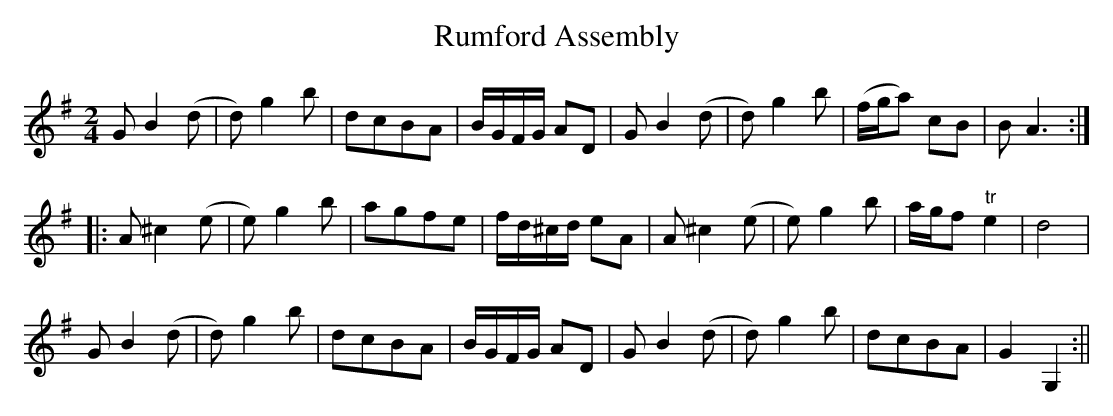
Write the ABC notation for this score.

X:1
T:Rumford Assembly
M:2/4
L:1/8
K:G
G B2 (d|d) g2 b|dcBA|B/G/F/G/ AD|G B2 (d|d) g2 b|(f/g/a) cB|B A3:|
|:A ^c2 (e|e) g2 b|agfe|f/d/^c/d/ eA|A ^c2 (e|e) g2 b|a/g/f "tr"e2|d4|
G B2 (d|d) g2 b|dcBA|B/G/F/G/ AD|G B2 (d|d) g2 b|dcBA|G2 G,2:||
